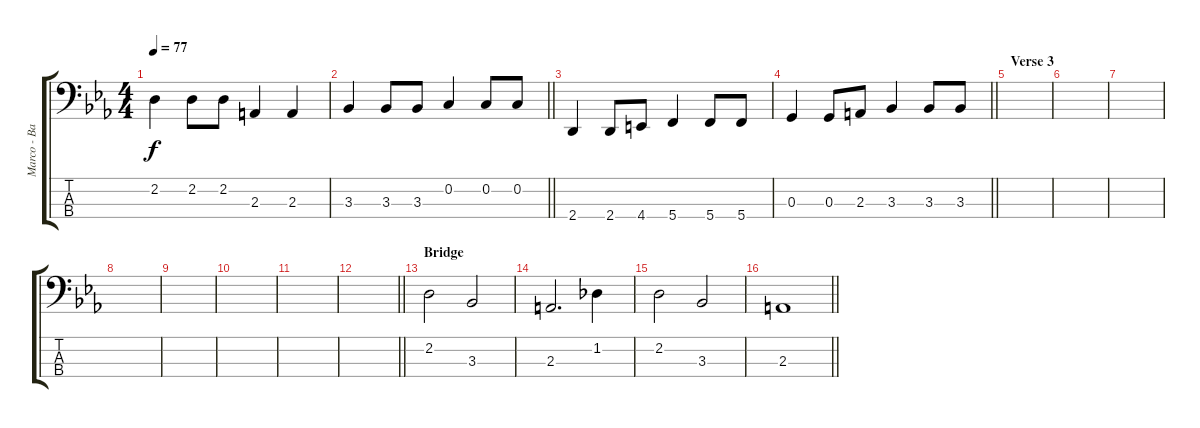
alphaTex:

\track ("Marco - Bass" "Marco - Ba") {instrument electricbassfinger}
\staff {score tabs}
\tuning (F2 C2 G1 C1) {hide}
\ts (4 4)
\tempo 77
\clef f4
\ks cminor
2.2.4{dy f} 2.2.8 2.2.8 2.3.4 2.3.4 |
\barLineRight lightlight
3.3.4 3.3.8 3.3.8 0.2.4 0.2.8 0.2.8 |
2.4.4 2.4.8 4.4.8 5.4.4 5.4.8 5.4.8 |
\barLineRight lightlight
0.3.4 0.3.8 2.3.8 3.3.4 3.3.8 3.3.8 |
\section ("" "Verse 3")
|
|
|
|
|
|
|
\barLineRight lightlight
|
\section ("" "Bridge")
2.2.2 3.3.2 |
2.3.2{d} 1.2.4 |
2.2.2 3.3.2 |
\barLineRight lightlight
2.3.1
